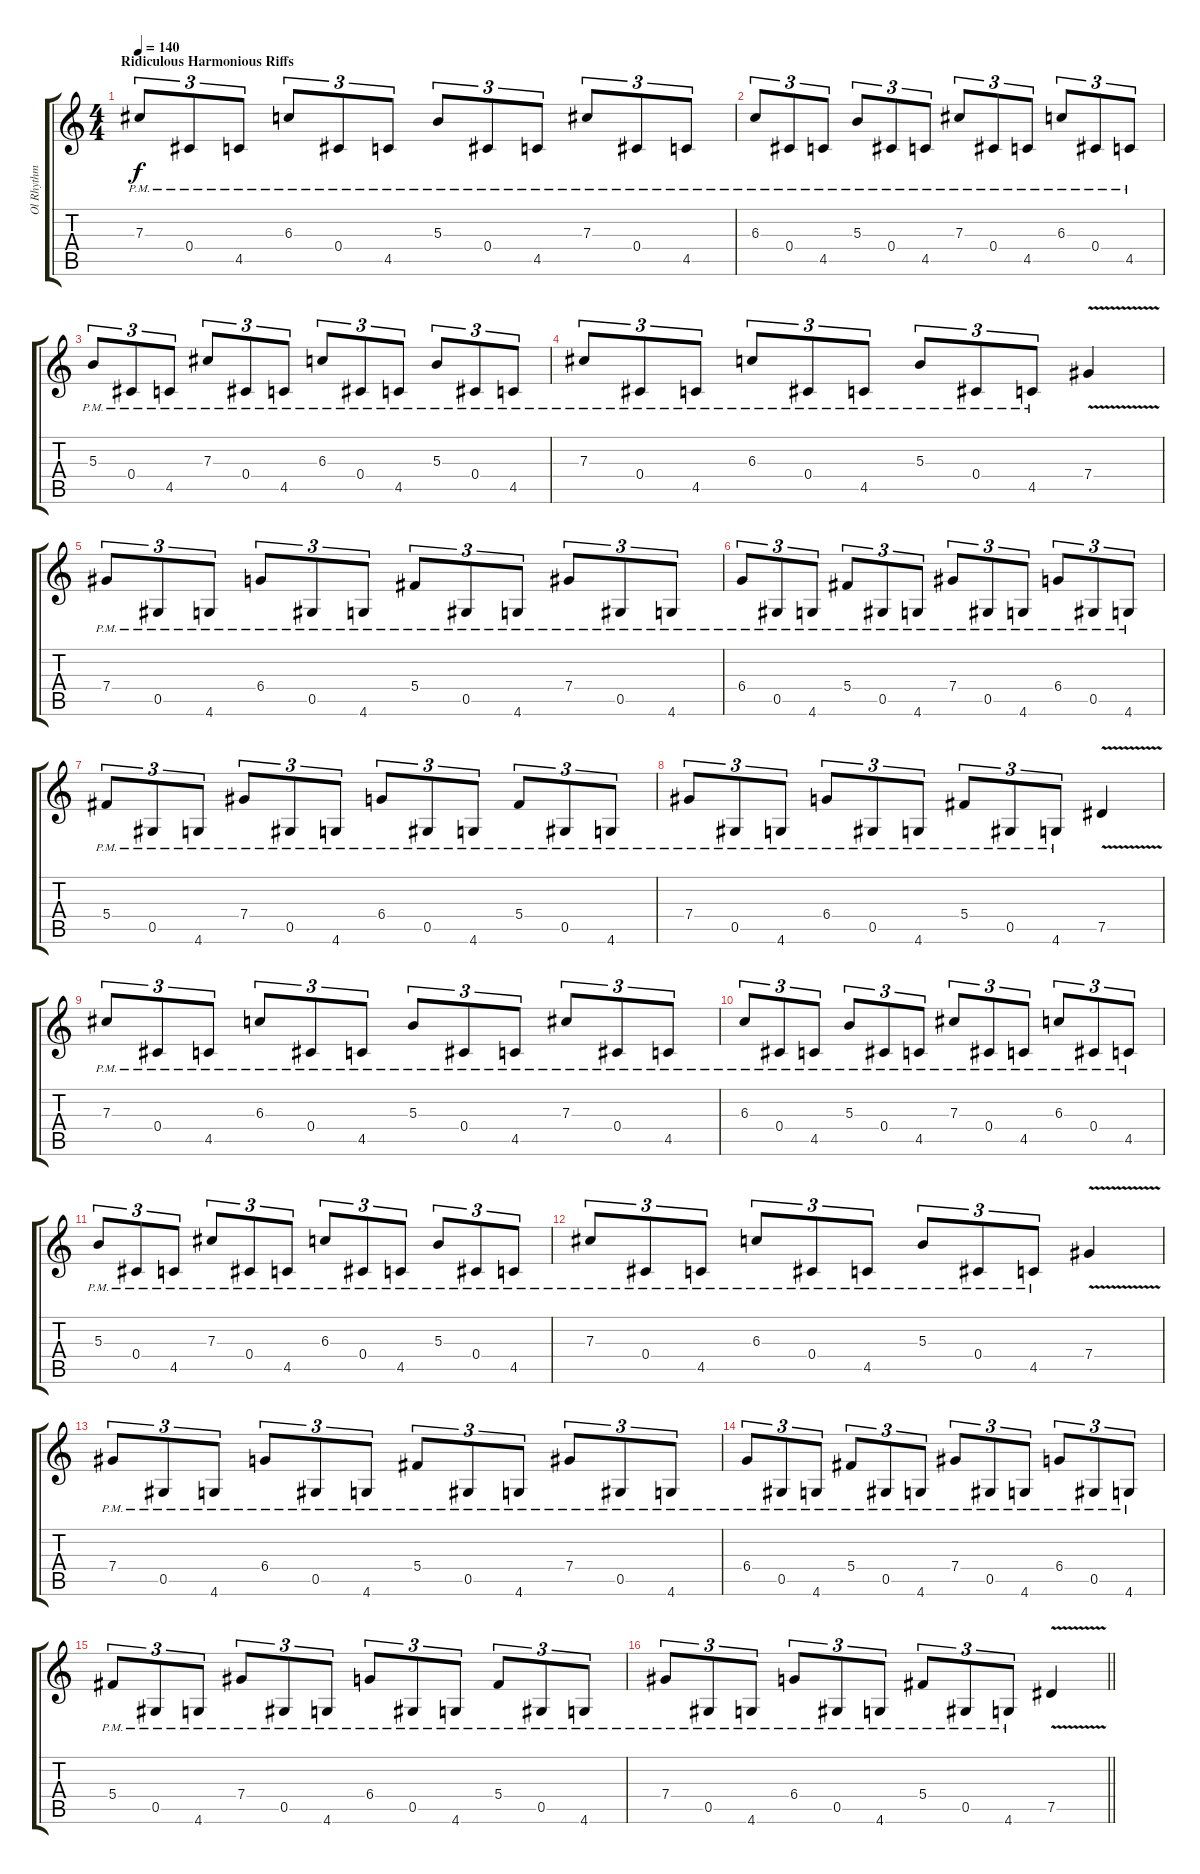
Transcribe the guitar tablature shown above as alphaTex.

\track ("Ol Rhythm" "Ol Rhythm") {instrument distortionguitar}
\staff {score tabs}
\tuning (Eb4 Bb3 Gb3 Db3 Ab2 Eb2) {hide}
\ts (4 4)
\section ("" "Ridiculous Harmonious Riffs")
\tempo 140
\clef g2
\ks c
7.3{pm}.8{tu (3 2) dy f volume 15} 0.4{pm}.8{tu (3 2)} 4.5{pm}.8{tu (3 2)} 6.3{pm}.8{tu (3 2)} 0.4{pm}.8{tu (3 2)} 4.5{pm}.8{tu (3 2)} 5.3{pm}.8{tu (3 2)} 0.4{pm}.8{tu (3 2)} 4.5{pm}.8{tu (3 2)} 7.3{pm}.8{tu (3 2)} 0.4{pm}.8{tu (3 2)} 4.5{pm}.8{tu (3 2)} |
6.3{pm}.8{tu (3 2)} 0.4{pm}.8{tu (3 2)} 4.5{pm}.8{tu (3 2)} 5.3{pm}.8{tu (3 2)} 0.4{pm}.8{tu (3 2)} 4.5{pm}.8{tu (3 2)} 7.3{pm}.8{tu (3 2)} 0.4{pm}.8{tu (3 2)} 4.5{pm}.8{tu (3 2)} 6.3{pm}.8{tu (3 2)} 0.4{pm}.8{tu (3 2)} 4.5{pm}.8{tu (3 2)} |
5.3{pm}.8{tu (3 2)} 0.4{pm}.8{tu (3 2)} 4.5{pm}.8{tu (3 2)} 7.3{pm}.8{tu (3 2)} 0.4{pm}.8{tu (3 2)} 4.5{pm}.8{tu (3 2)} 6.3{pm}.8{tu (3 2)} 0.4{pm}.8{tu (3 2)} 4.5{pm}.8{tu (3 2)} 5.3{pm}.8{tu (3 2)} 0.4{pm}.8{tu (3 2)} 4.5{pm}.8{tu (3 2)} |
7.3{pm}.8{tu (3 2)} 0.4{pm}.8{tu (3 2)} 4.5{pm}.8{tu (3 2)} 6.3{pm}.8{tu (3 2)} 0.4{pm}.8{tu (3 2)} 4.5{pm}.8{tu (3 2)} 5.3{pm}.8{tu (3 2)} 0.4{pm}.8{tu (3 2)} 4.5{pm}.8{tu (3 2)} 7.4{v}.4 |
7.4{pm}.8{tu (3 2)} 0.5{pm}.8{tu (3 2)} 4.6{pm}.8{tu (3 2)} 6.4{pm}.8{tu (3 2)} 0.5{pm}.8{tu (3 2)} 4.6{pm}.8{tu (3 2)} 5.4{pm}.8{tu (3 2)} 0.5{pm}.8{tu (3 2)} 4.6{pm}.8{tu (3 2)} 7.4{pm}.8{tu (3 2)} 0.5{pm}.8{tu (3 2)} 4.6{pm}.8{tu (3 2)} |
6.4{pm}.8{tu (3 2)} 0.5{pm}.8{tu (3 2)} 4.6{pm}.8{tu (3 2)} 5.4{pm}.8{tu (3 2)} 0.5{pm}.8{tu (3 2)} 4.6{pm}.8{tu (3 2)} 7.4{pm}.8{tu (3 2)} 0.5{pm}.8{tu (3 2)} 4.6{pm}.8{tu (3 2)} 6.4{pm}.8{tu (3 2)} 0.5{pm}.8{tu (3 2)} 4.6{pm}.8{tu (3 2)} |
5.4{pm}.8{tu (3 2)} 0.5{pm}.8{tu (3 2)} 4.6{pm}.8{tu (3 2)} 7.4{pm}.8{tu (3 2)} 0.5{pm}.8{tu (3 2)} 4.6{pm}.8{tu (3 2)} 6.4{pm}.8{tu (3 2)} 0.5{pm}.8{tu (3 2)} 4.6{pm}.8{tu (3 2)} 5.4{pm}.8{tu (3 2)} 0.5{pm}.8{tu (3 2)} 4.6{pm}.8{tu (3 2)} |
7.4{pm}.8{tu (3 2)} 0.5{pm}.8{tu (3 2)} 4.6{pm}.8{tu (3 2)} 6.4{pm}.8{tu (3 2)} 0.5{pm}.8{tu (3 2)} 4.6{pm}.8{tu (3 2)} 5.4{pm}.8{tu (3 2)} 0.5{pm}.8{tu (3 2)} 4.6{pm}.8{tu (3 2)} 7.5{v}.4 |
7.3{pm}.8{tu (3 2)} 0.4{pm}.8{tu (3 2)} 4.5{pm}.8{tu (3 2)} 6.3{pm}.8{tu (3 2)} 0.4{pm}.8{tu (3 2)} 4.5{pm}.8{tu (3 2)} 5.3{pm}.8{tu (3 2)} 0.4{pm}.8{tu (3 2)} 4.5{pm}.8{tu (3 2)} 7.3{pm}.8{tu (3 2)} 0.4{pm}.8{tu (3 2)} 4.5{pm}.8{tu (3 2)} |
6.3{pm}.8{tu (3 2)} 0.4{pm}.8{tu (3 2)} 4.5{pm}.8{tu (3 2)} 5.3{pm}.8{tu (3 2)} 0.4{pm}.8{tu (3 2)} 4.5{pm}.8{tu (3 2)} 7.3{pm}.8{tu (3 2)} 0.4{pm}.8{tu (3 2)} 4.5{pm}.8{tu (3 2)} 6.3{pm}.8{tu (3 2)} 0.4{pm}.8{tu (3 2)} 4.5{pm}.8{tu (3 2)} |
5.3{pm}.8{tu (3 2)} 0.4{pm}.8{tu (3 2)} 4.5{pm}.8{tu (3 2)} 7.3{pm}.8{tu (3 2)} 0.4{pm}.8{tu (3 2)} 4.5{pm}.8{tu (3 2)} 6.3{pm}.8{tu (3 2)} 0.4{pm}.8{tu (3 2)} 4.5{pm}.8{tu (3 2)} 5.3{pm}.8{tu (3 2)} 0.4{pm}.8{tu (3 2)} 4.5{pm}.8{tu (3 2)} |
7.3{pm}.8{tu (3 2)} 0.4{pm}.8{tu (3 2)} 4.5{pm}.8{tu (3 2)} 6.3{pm}.8{tu (3 2)} 0.4{pm}.8{tu (3 2)} 4.5{pm}.8{tu (3 2)} 5.3{pm}.8{tu (3 2)} 0.4{pm}.8{tu (3 2)} 4.5{pm}.8{tu (3 2)} 7.4{v}.4 |
7.4{pm}.8{tu (3 2)} 0.5{pm}.8{tu (3 2)} 4.6{pm}.8{tu (3 2)} 6.4{pm}.8{tu (3 2)} 0.5{pm}.8{tu (3 2)} 4.6{pm}.8{tu (3 2)} 5.4{pm}.8{tu (3 2)} 0.5{pm}.8{tu (3 2)} 4.6{pm}.8{tu (3 2)} 7.4{pm}.8{tu (3 2)} 0.5{pm}.8{tu (3 2)} 4.6{pm}.8{tu (3 2)} |
6.4{pm}.8{tu (3 2)} 0.5{pm}.8{tu (3 2)} 4.6{pm}.8{tu (3 2)} 5.4{pm}.8{tu (3 2)} 0.5{pm}.8{tu (3 2)} 4.6{pm}.8{tu (3 2)} 7.4{pm}.8{tu (3 2)} 0.5{pm}.8{tu (3 2)} 4.6{pm}.8{tu (3 2)} 6.4{pm}.8{tu (3 2)} 0.5{pm}.8{tu (3 2)} 4.6{pm}.8{tu (3 2)} |
5.4{pm}.8{tu (3 2)} 0.5{pm}.8{tu (3 2)} 4.6{pm}.8{tu (3 2)} 7.4{pm}.8{tu (3 2)} 0.5{pm}.8{tu (3 2)} 4.6{pm}.8{tu (3 2)} 6.4{pm}.8{tu (3 2)} 0.5{pm}.8{tu (3 2)} 4.6{pm}.8{tu (3 2)} 5.4{pm}.8{tu (3 2)} 0.5{pm}.8{tu (3 2)} 4.6{pm}.8{tu (3 2)} |
\barLineRight lightlight
7.4{pm}.8{tu (3 2)} 0.5{pm}.8{tu (3 2)} 4.6{pm}.8{tu (3 2)} 6.4{pm}.8{tu (3 2)} 0.5{pm}.8{tu (3 2)} 4.6{pm}.8{tu (3 2)} 5.4{pm}.8{tu (3 2)} 0.5{pm}.8{tu (3 2)} 4.6{pm}.8{tu (3 2)} 7.5{v}.4
